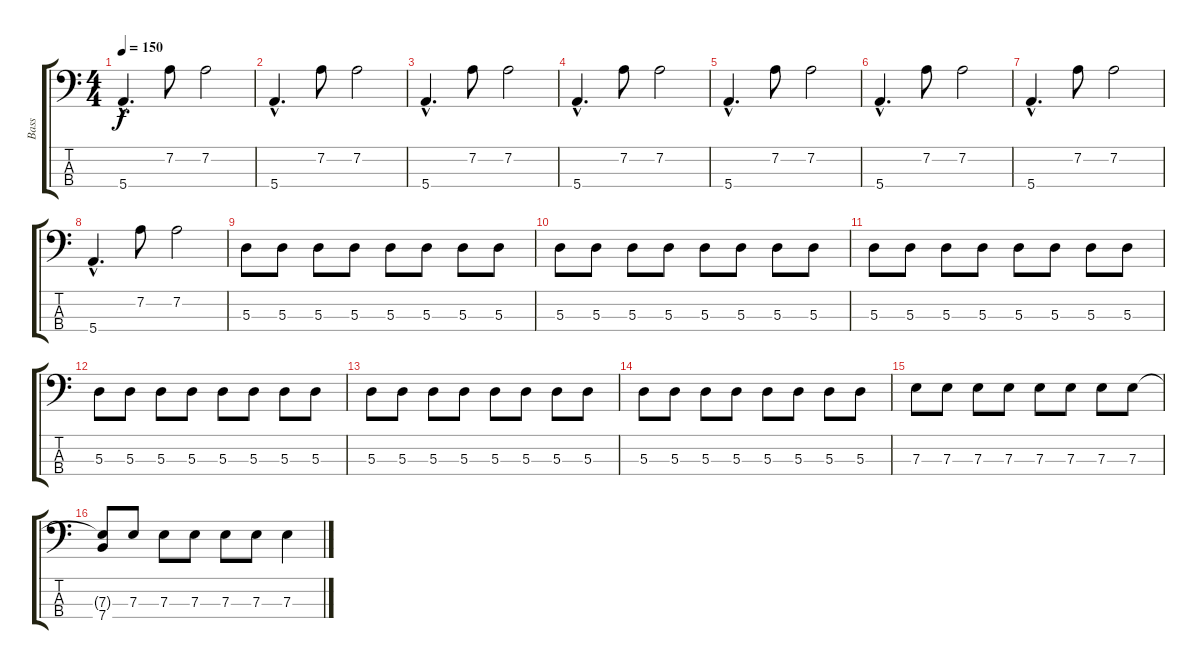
\track ("Bass" "Bass") {instrument electricbasspick}
\staff {score tabs}
\tuning (G2 D2 A1 E1) {hide}
\ts (4 4)
\tempo 150
\clef f4
\ks c
5.4{hac}.4{d dy f} 7.2.8 7.2.2 |
5.4{hac}.4{d} 7.2.8 7.2.2 |
5.4{hac}.4{d} 7.2.8 7.2.2 |
5.4{hac}.4{d} 7.2.8 7.2.2 |
5.4{hac}.4{d} 7.2.8 7.2.2 |
5.4{hac}.4{d} 7.2.8 7.2.2 |
5.4{hac}.4{d} 7.2.8 7.2.2 |
5.4{hac}.4{d} 7.2.8 7.2.2 |
5.3.8 5.3.8 5.3.8 5.3.8 5.3.8 5.3.8 5.3.8 5.3.8 |
5.3.8 5.3.8 5.3.8 5.3.8 5.3.8 5.3.8 5.3.8 5.3.8 |
5.3.8 5.3.8 5.3.8 5.3.8 5.3.8 5.3.8 5.3.8 5.3.8 |
5.3.8 5.3.8 5.3.8 5.3.8 5.3.8 5.3.8 5.3.8 5.3.8 |
5.3.8 5.3.8 5.3.8 5.3.8 5.3.8 5.3.8 5.3.8 5.3.8 |
5.3.8 5.3.8 5.3.8 5.3.8 5.3.8 5.3.8 5.3.8 5.3.8 |
7.3.8 7.3.8 7.3.8 7.3.8 7.3.8 7.3.8 7.3.8 7.3.8 |
(7.3{t} 7.4).8 7.3.8 7.3.8 7.3.8 7.3.8 7.3.8 7.3.4
